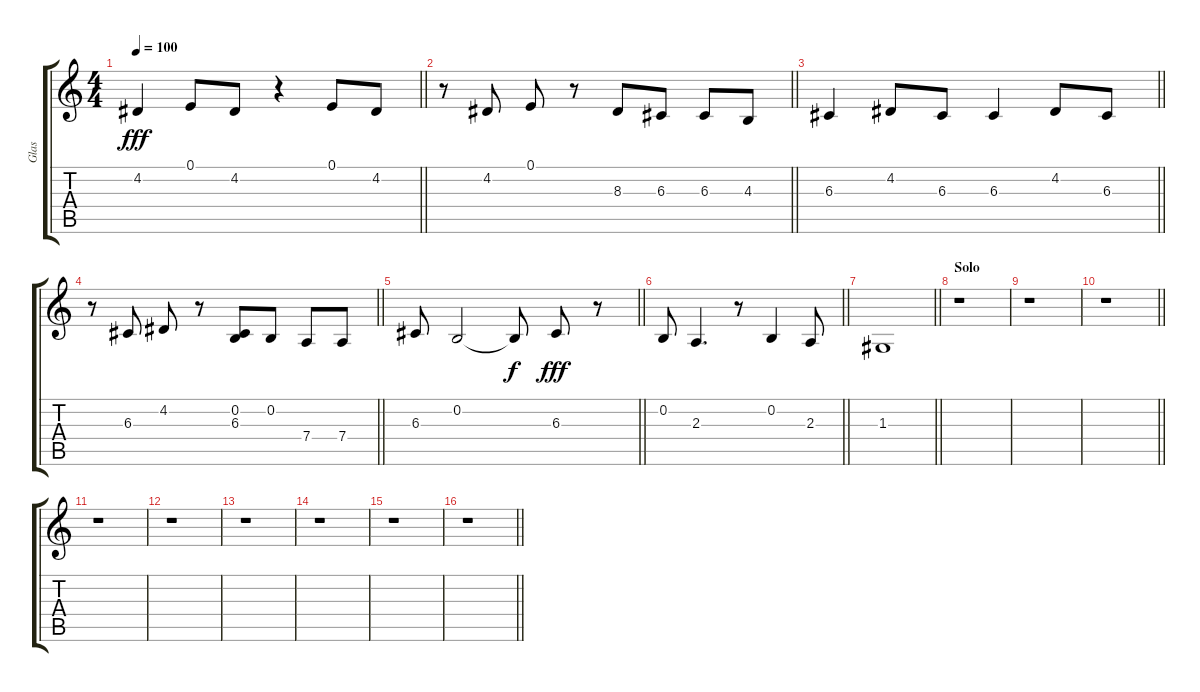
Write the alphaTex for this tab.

\track ("Glas" "Glas") {instrument flute}
\staff {score tabs}
\tuning (E4 B3 G3 D3 A2 E2) {hide}
\ts (4 4)
\tempo 100
\clef g2
\barLineRight lightlight
\ks c
4.2.4{dy fff} 0.1.8 4.2.8 r.4 0.1.8 4.2.8 |
\barLineRight lightlight
r.8 4.2.8 0.1.8 r.8 8.3.8 6.3.8 6.3.8 4.3.8 |
\barLineRight lightlight
6.3.4 4.2.8 6.3.8 6.3.4 4.2.8 6.3.8 |
\barLineRight lightlight
r.8 6.3.8 4.2.8 r.8 (0.2 6.3).8 0.2.8 7.4.8 7.4.8 |
\barLineRight lightlight
6.3.8 0.2.2 0.2{t}.8{dy f} 6.3.8{dy fff} r.8 |
\barLineRight lightlight
0.2.8 2.3.4{d} r.8 0.2.4 2.3.8 |
\barLineRight lightlight
1.3.1 |
\section ("" "Solo")
r.1 |
r.1 |
\barLineRight lightlight
r.1 |
r.1 |
r.1 |
r.1 |
r.1 |
r.1 |
\barLineRight lightlight
r.1
